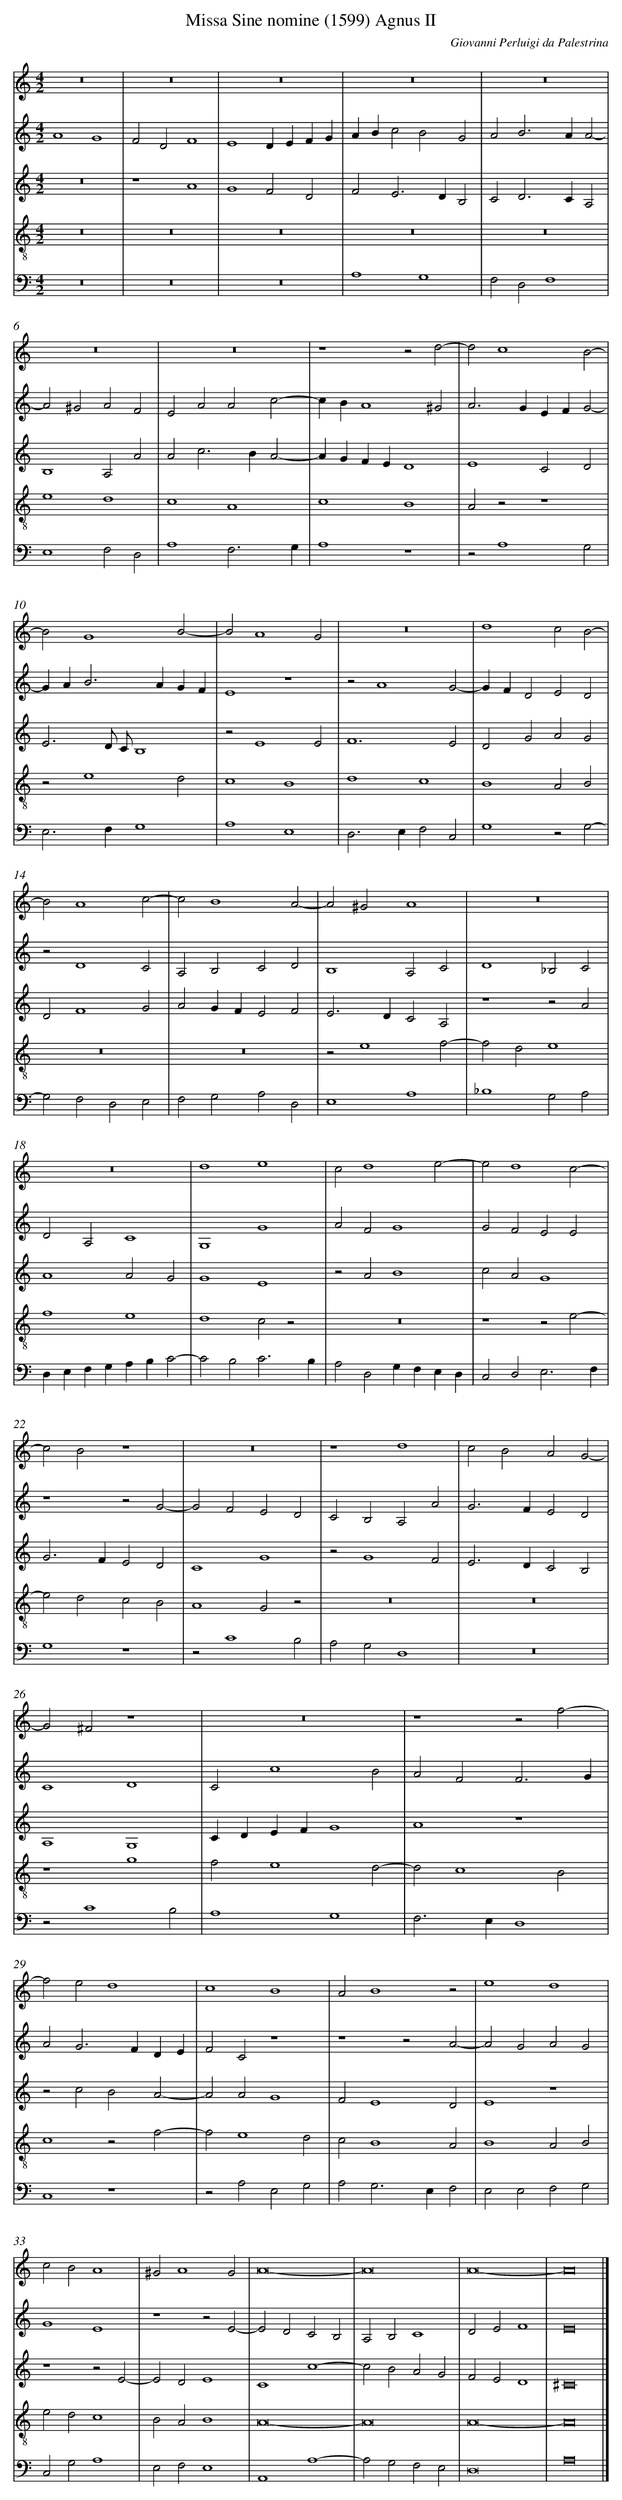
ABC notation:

X:1
T: Missa Sine nomine (1599) Agnus II
C: Giovanni Perluigi da Palestrina
L: 1/4
M: 4/2
V: 1 clef=treble
V: 2 clef=treble
V: 3 clef=treble
V: 4 clef=treble-8
V: 5 clef=bass
K: C
[V:1] z8 |
[V:2] A4G4 |
[V:3] z8 |
[V:4] z8 |
[V:5] z8 |
[V:1] z8 |
[V:2] F2D2F4 |
[V:3] z4A4 |
[V:4] z8 |
[V:5] z8 |
[V:1] z8 |
[V:2] E4DEFG |
[V:3] G4F2D2 |
[V:4] z8 |
[V:5] z8 |
[V:1] z8 |
[V:2] ABc2B2G2 |
[V:3] F2E2>D2B,2 |
[V:4] z8 |
[V:5] A,4G,4 |
[V:1] z8 |
[V:2] A2B2>A2A2- |
[V:3] C2D2>C2A,2 |
[V:4] z8 |
[V:5] F,2D,2F,4 |
[V:1] z8 |
[V:2] A2^G2A2F2 |
[V:3] B,4A,2A2 |
[V:4] e4d4 |
[V:5] E,4F,2D,2 |
[V:1] z8 |
[V:2] E2A2A2c2- |
[V:3] A2c2>B2A2- |
[V:4] c4A4 |
[V:5] A,4F,3G, |
[V:1] z4z2d2- |
[V:2] cBA4^G2 |
[V:3] AGFED4 |
[V:4] c4B4 |
[V:5] A,4z4 |
[V:1] d2c4B2- |
[V:2] A2>G2EFG2- |
[V:3] E4C2D2 |
[V:4] A2z2z4 |
[V:5] z2A,4G,2 |
[V:1] B2G4B2- |
[V:2] GA2<B2AGF |
[V:3] E3D/ C/B,4 |
[V:4] z2e4d2 |
[V:5] E,2>F,2G,4 |
[V:1] B2A4G2 |
[V:2] E4z4 |
[V:3] z2E4E2 |
[V:4] c4B4 |
[V:5] A,4E,4 |
[V:1] z8 |
[V:2] z2A4G2- |
[V:3] F6E2 |
[V:4] d4c4 |
[V:5] D,2>E,2F,2C,2 |
[V:1] d4c2B2- |
[V:2] GFD2E2D2 |
[V:3] D2G2A2G2 |
[V:4] B4A2B2 |
[V:5] G,4z2G,2- |
[V:1] B2A4c2- |
[V:2] z2D4C2 |
[V:3] D2F4G2 |
[V:4] z8 |
[V:5] G,2F,2D,2E,2 |
[V:1] c2B4A2- |
[V:2] A,2B,2C2D2 |
[V:3] A2GFE2F2 |
[V:4] z8 |
[V:5] F,2G,2A,2D,2 |
[V:1] A2^G2A4 |
[V:2] B,4A,2C2 |
[V:3] E2>D2C2A,2 |
[V:4] z2e4f2- |
[V:5] E,4A,4 |
[V:1] z8 |
[V:2] D4_B,2C2 |
[V:3] z4z2A2 |
[V:4] f2d2e4 |
[V:5] _B,4G,2A,2 |
[V:1] z8 |
[V:2] D2A,2C4 |
[V:3] A4A2G2 |
[V:4] f4e4 |
[V:5] D,E,F,G,A,B,C2- |
[V:1] d4e4 |
[V:2] G,4G4 |
[V:3] G4E4 |
[V:4] d4c2z2 |
[V:5] C2B,2C3B, |
[V:1] c2d4e2- |
[V:2] A2F2G4 |
[V:3] z2A2B4 |
[V:4] z8 |
[V:5] A,2D,2G,F,E,D, |
[V:1] e2d4c2- |
[V:2] G2F2E2E2 |
[V:3] c2A2G4 |
[V:4] z4z2e2- |
[V:5] C,2D,2E,3F, |
[V:1] c2B2z4 |
[V:2] z4z2G2- |
[V:3] G2>F2E2D2 |
[V:4] e2d2c2B2 |
[V:5] G,4z4 |
[V:1] z8 |
[V:2] G2F2E2D2 |
[V:3] C4G4 |
[V:4] A4G2z2 |
[V:5] z2C4B,2 |
[V:1] z4d4 |
[V:2] C2B,2A,2A2 |
[V:3] z2G4F2 |
[V:4] z8 |
[V:5] A,2G,2D,4 |
[V:1] c2B2A2G2- |
[V:2] G2>F2E2D2 |
[V:3] E2>D2C2B,2 |
[V:4] z8 |
[V:5] z8 |
[V:1] G2^F2z4 |
[V:2] C4D4 |
[V:3] A,4G,4 |
[V:4] z4g4 |
[V:5] z2C4B,2 |
[V:1] z8 |
[V:2] C2c4B2 |
[V:3] CDEFG4 |
[V:4] f2e4d2- |
[V:5] A,4G,4 |
[V:1] z4z2f2- |
[V:2] A2F2F3G |
[V:3] A4z4 |
[V:4] d2c4B2 |
[V:5] F,2>E,2D,4 |
[V:1] f2e2d4 |
[V:2] A2G2>F2DE |
[V:3] z2c2B2A2- |
[V:4] c4z2f2- |
[V:5] C,4z4 |
[V:1] c4B4 |
[V:2] F2C2z4 |
[V:3] A2A2G4 |
[V:4] f2e4d2 |
[V:5] z2A,2E,2G,2 |
[V:1] A2B4z2 |
[V:2] z4z2A2- |
[V:3] F2E4D2 |
[V:4] c2B4A2 |
[V:5] A,2G,2>E,2F,2 |
[V:1] e4d4 |
[V:2] A2G2A2G2 |
[V:3] E4z4 |
[V:4] B4A2B2 |
[V:5] E,2E,2F,2G,2 |
[V:1] c2B2A4 |
[V:2] G4E4 |
[V:3] z4z2E2- |
[V:4] e2d2c4 |
[V:5] C,2G,2A,4 |
[V:1] ^G2A4G2 |
[V:2] z4z2E2- |
[V:3] E2D2E4 |
[V:4] B2A2B4 |
[V:5] E,2F,2E,4 |
[V:1] A8- |
[V:2] E2D2C2B,2 |
[V:3] C4c4- |
[V:4] A8- |
[V:5] A,,4A,4- |
[V:1] A8 |
[V:2] A,2B,2C4 |
[V:3] c2B2A2G2 |
[V:4] A8 |
[V:5] A,2G,2F,2E,2 |
[V:1] A8- |
[V:2] D2E2F4 |
[V:3] F2E2D4 |
[V:4] A8- |
[V:5] D,8 |
[V:1] A8 |]
[V:2] E8 |]
[V:3] ^C8 |]
[V:4] A8 |]
[V:5] A,8 |]
